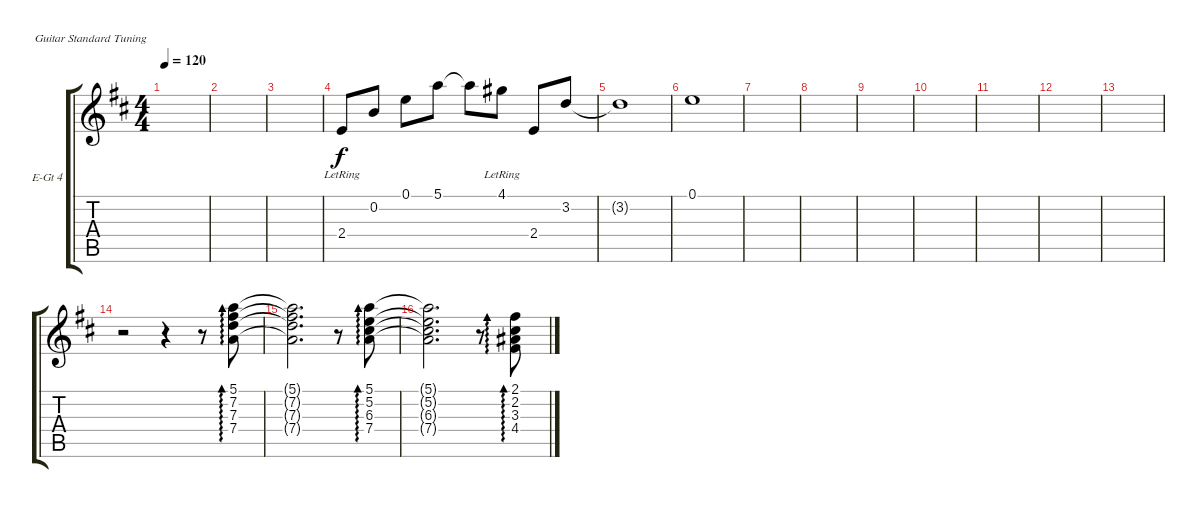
\defaultSystemsLayout 4
\bracketExtendMode groupsimilarinstruments
\firstSystemTrackNameOrientation horizontal
\otherSystemsTrackNameOrientation horizontal
\track ("Electric Guitar 4" "E-Gt 4") {instrument electricguitarclean}
\staff {score tabs}
\tuning (E4 B3 G3 D3 A2 E2)
\ts (4 4)
\tempo 120
\clef g2
\ks d
|
|
|
2.4{lr}.8 0.2.8 0.1.8 5.1.8 5.1{t}.8 4.1{lr}.8 2.4.8 3.2.8 |
3.2{t}.1 |
0.1.1 |
|
|
|
|
|
|
|
r.2 r.4 r.8 (7.4 7.3 7.2 5.1).8{ad 0} |
(5.1{t} 7.2{t} 7.3{t} 7.4{t}).2{d} r.8 (7.4 6.3 5.2 5.1).8{ad 0} |
(5.1{t} 5.2{t} 6.3{t} 7.4{t}).2{d} r.8 (4.4 3.3 2.2 2.1).8{ad 0}
